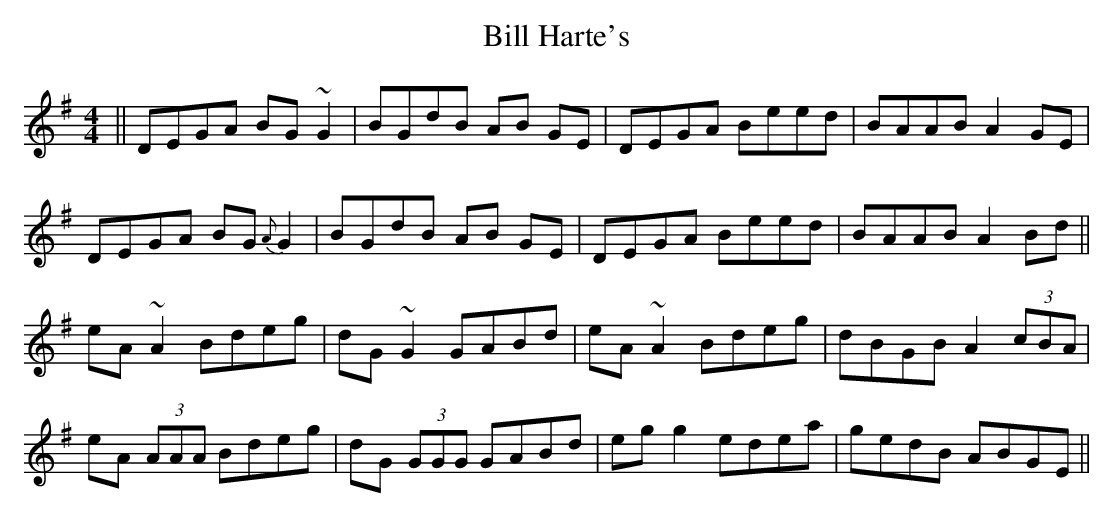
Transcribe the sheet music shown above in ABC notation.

X:1
T: Bill Harte's
M: 4/4
L: 1/8
K: Dmix
|| DEGA BG ~G2 | BGdB AB GE | DEGA Beed | BAAB A2 GE |
DEGA BG {A}G2 | BGdB AB GE | DEGA Beed |BAAB A2 Bd ||
eA ~A2 Bdeg | dG ~G2 GABd | eA ~A2 Bdeg | dBGB A2 (3cBA |
eA (3AAA Bdeg | dG (3GGG GABd | eg g2 edea | gedB ABGE ||
